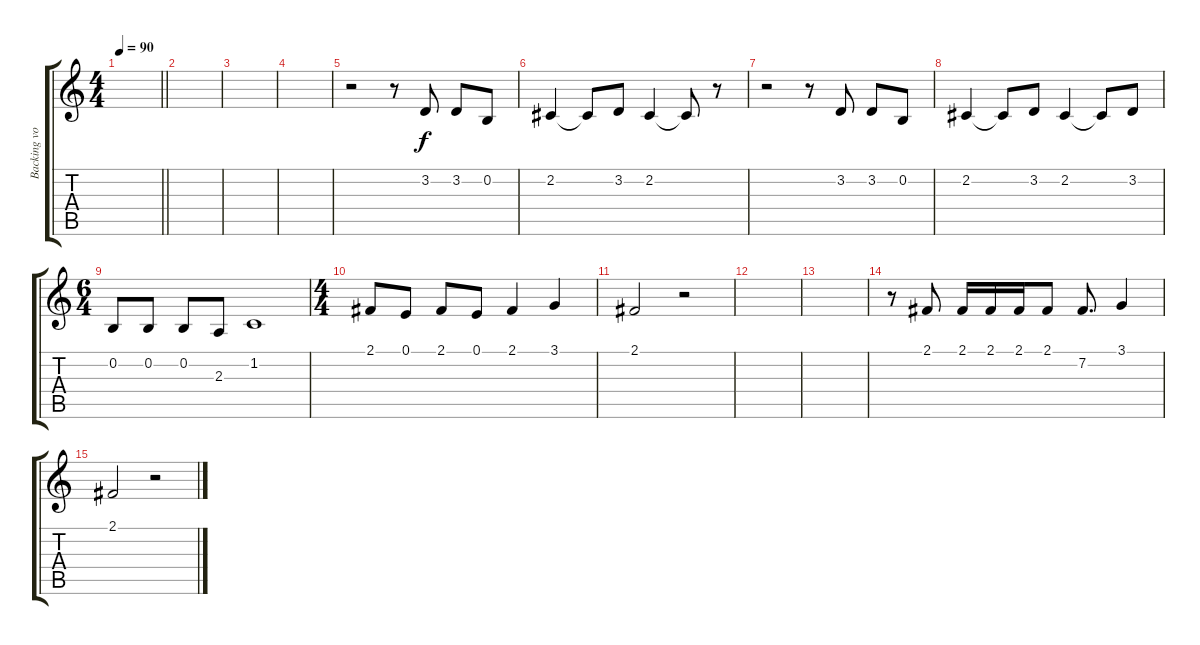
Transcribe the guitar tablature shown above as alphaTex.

\track ("Backing vocal" "Backing vo") {instrument clarinet}
\staff {score tabs}
\tuning (E4 B3 G3 D3 A2 E2) {hide}
\ts (4 4)
\tempo 90
\clef g2
\barLineRight lightlight
\ks c
|
|
|
|
r.2 r.8 3.2.8{dy f} 3.2.8 0.2.8 |
2.2.4 2.2{t}.8 3.2.8 2.2.4 2.2{t}.8 r.8 |
r.2 r.8 3.2.8 3.2.8 0.2.8 |
2.2.4 2.2{t}.8 3.2.8 2.2.4 2.2{t}.8 3.2.8 |
\ts (6 4)
0.2.8 0.2.8 0.2.8 2.3.8 1.2.1 |
\ts (4 4)
2.1.8 0.1.8 2.1.8 0.1.8 2.1.4 3.1.4 |
2.1.2 r.2 |
|
|
r.8 2.1.8 2.1.16 2.1.16 2.1.16 2.1.8 7.2.8{d} 3.1.4 |
2.1.2 r.2
